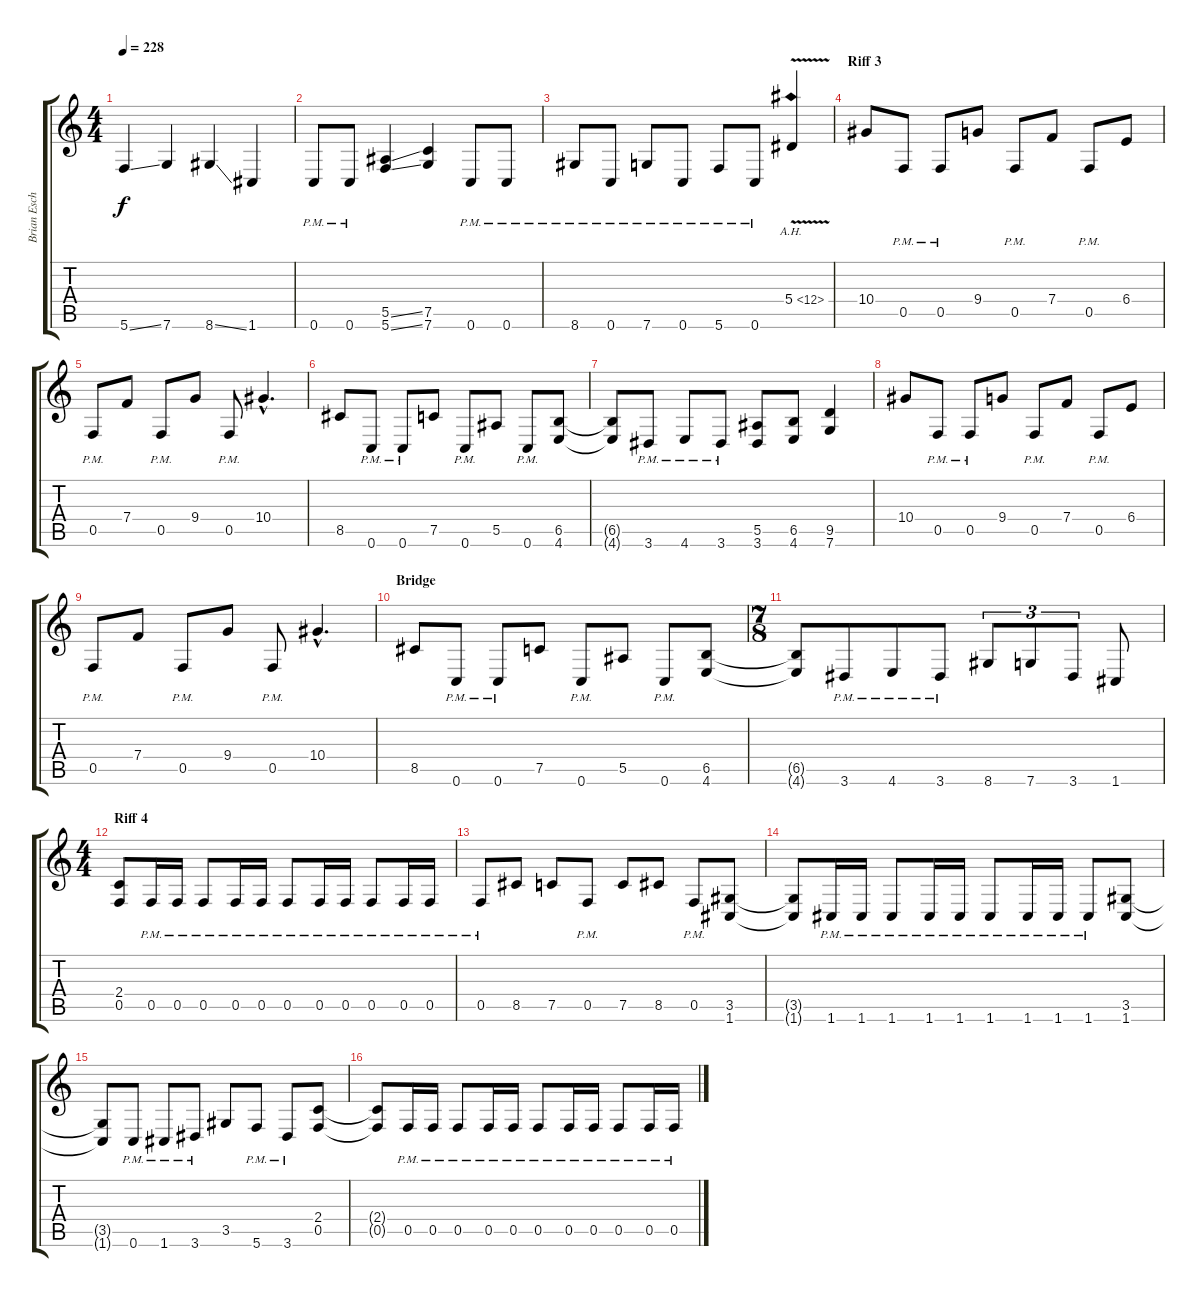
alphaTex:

\track ("Brian Eschbach (Guitar)" "Brian Esch") {instrument distortionguitar}
\staff {score tabs}
\tuning (C4 G3 Eb3 Bb2 F2 C2) {hide}
\ts (4 4)
\tempo 228
\clef g2
\ks c
5.6{ss}.4{dy f} 7.6.4 8.6{ss}.4 1.6.4 |
0.6{pm}.8 0.6{pm}.8 (5.5{ss} 5.6{ss}).4 (7.5 7.6).4 0.6{pm}.8 0.6{pm}.8 |
8.6{pm}.8 0.6{pm}.8 7.6{pm}.8 0.6{pm}.8 5.6{pm}.8 0.6{pm}.8 5.4{ah 7 v}.4 |
\section ("" "Riff 3")
10.4.8 0.5{pm}.8 0.5{pm}.8 9.4.8 0.5{pm}.8 7.4.8 0.5{pm}.8 6.4.8 |
0.5{pm}.8 7.4.8 0.5{pm}.8 9.4.8 0.5{pm}.8 10.4{hac}.4{d} |
8.5.8 0.6{pm}.8 0.6{pm}.8 7.5.8 0.6{pm}.8 5.5.8 0.6{pm}.8 (6.5 4.6).8 |
(6.5{t} 4.6{t}).8 3.6{pm}.8 4.6{pm}.8 3.6{pm}.8 (5.5 3.6).8 (6.5 4.6).8 (9.5 7.6).4 |
10.4.8 0.5{pm}.8 0.5{pm}.8 9.4.8 0.5{pm}.8 7.4.8 0.5{pm}.8 6.4.8 |
0.5{pm}.8 7.4.8 0.5{pm}.8 9.4.8 0.5{pm}.8 10.4{hac}.4{d} |
\section ("" "Bridge")
8.5.8 0.6{pm}.8 0.6{pm}.8 7.5.8 0.6{pm}.8 5.5.8 0.6{pm}.8 (6.5 4.6).8 |
\ts (7 8)
(6.5{t} 4.6{t}).8 3.6{pm}.8 4.6{pm}.8 3.6{pm}.8 8.6.8{tu (3 2)} 7.6.8{tu (3 2)} 3.6.8{tu (3 2)} 1.6.8 |
\ts (4 4)
\section ("" "Riff 4")
(2.4 0.5).8 0.5{pm}.16 0.5{pm}.16 0.5{pm}.8 0.5{pm}.16 0.5{pm}.16 0.5{pm}.8 0.5{pm}.16 0.5{pm}.16 0.5{pm}.8 0.5{pm}.16 0.5{pm}.16 |
0.5{pm}.8 8.5.8 7.5.8 0.5{pm}.8 7.5.8 8.5.8 0.5{pm}.8 (3.5 1.6).8 |
(3.5{t} 1.6{t}).8 1.6{pm}.16 1.6{pm}.16 1.6{pm}.8 1.6{pm}.16 1.6{pm}.16 1.6{pm}.8 1.6{pm}.16 1.6{pm}.16 1.6{pm}.8 (3.5 1.6).8 |
(3.5{t} 1.6{t}).8 0.6{pm}.8 1.6{pm}.8 3.6{pm}.8 3.5.8 5.6{pm}.8 3.6{pm}.8 (2.4 0.5).8 |
(2.4{t} 0.5{t}).8 0.5{pm}.16 0.5{pm}.16 0.5{pm}.8 0.5{pm}.16 0.5{pm}.16 0.5{pm}.8 0.5{pm}.16 0.5{pm}.16 0.5{pm}.8 0.5{pm}.16 0.5{pm}.16
